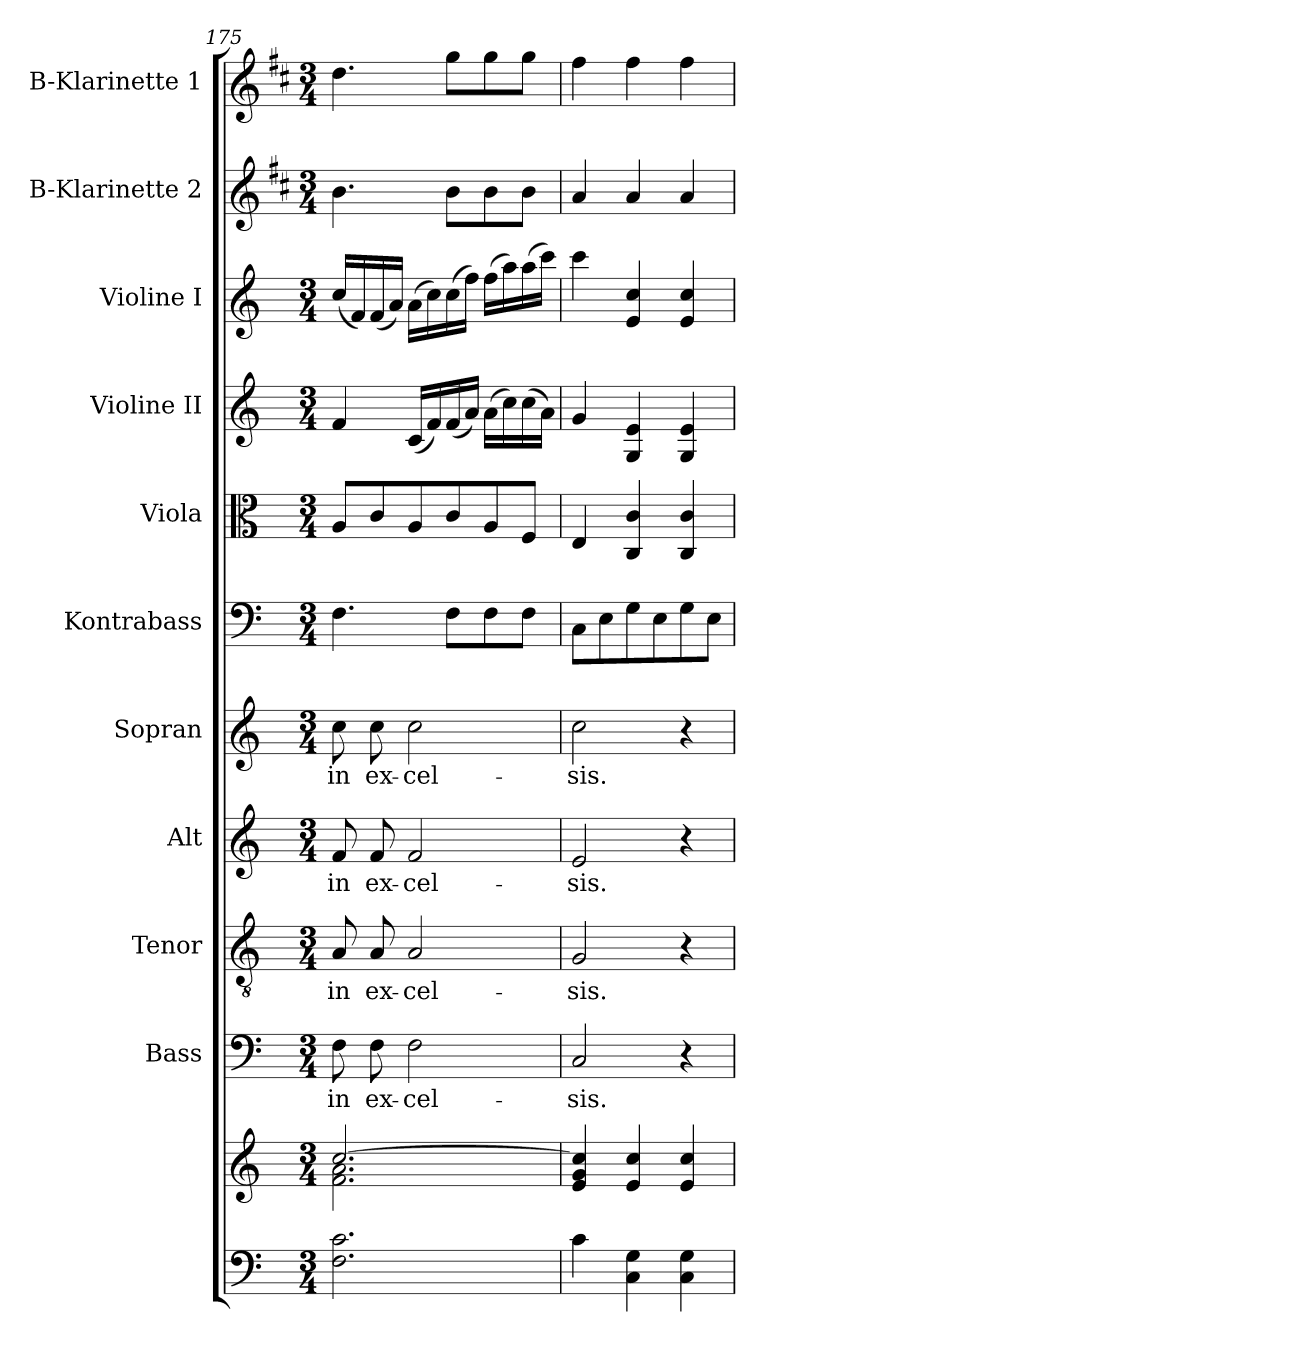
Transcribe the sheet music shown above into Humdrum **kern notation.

**kern	**kern	**kern	**text	**kern	**text	**kern	**text	**kern	**text	**kern	**kern	**kern	**kern	**kern	**kern
*part11	*part11	*part10	*part10	*part9	*part9	*part8	*part8	*part7	*part7	*part6	*part5	*part4	*part3	*part2	*part1
*staff12	*staff11	*staff10	*staff10	*staff9	*staff9	*staff8	*staff8	*staff7	*staff7	*staff6	*staff5	*staff4	*staff3	*staff2	*staff1
*	*	*I"Bass	*	*I"Tenor	*	*I"Alt	*	*I"Sopran	*	*I"Kontrabass	*I"Viola	*I"Violine II	*I"Violine I	*I"B-Klarinette 2	*I"B-Klarinette 1
*	*	*I'B.	*	*I'T.	*	*I'A.	*	*I'S.	*	*I'Kb.	*I'Vla.	*I'Vl. II	*I'Vl. I	*I'B Kl. 2	*I'B Kl. 1
*clefF4	*clefG2	*clefF4	*	*clefGv2	*	*clefG2	*	*clefG2	*	*clefF4	*clefC3	*clefG2	*clefG2	*clefG2	*clefG2
*	*	*	*	*	*	*	*	*	*	*ITrd7c12	*	*	*	*ITrd1c2	*ITrd1c2
*k[]	*k[]	*k[]	*	*k[]	*	*k[]	*	*k[]	*	*k[]	*k[]	*k[]	*k[]	*k[]	*k[]
*C:	*C:	*C:	*	*C:	*	*C:	*	*C:	*	*C:	*C:	*C:	*C:	*C:	*C:
*M3/4	*M3/4	*M3/4	*	*M3/4	*	*M3/4	*	*M3/4	*	*M3/4	*M3/4	*M3/4	*M3/4	*M3/4	*M3/4
=175	=175	=175	=175	=175	=175	=175	=175	=175	=175	=175	=175	=175	=175	=175	=175
*	*^	*	*	*	*	*	*	*	*	*	*	*	*	*	*
!	!	!	!	!LO:LY:b	!	!LO:LY:b	!	!LO:LY:b	!	!LO:LY:b	!	!	!	!	!	!
2.F\ 2.c\	[>2.cc/	2.f\ 2.a\	8F\	in	8A/	in	8f/	in	8cc\	in	4.FF\	8A/L	4f/	(<16cc/LL	4.a\	4.cc\
.	.	.	.	.	.	.	.	.	.	.	.	.	.	16f/)	.	.
!	!	!	!	!LO:LY:b	!	!LO:LY:b	!	!LO:LY:b	!	!LO:LY:b	!	!	!	!	!	!
.	.	.	8F\	ex-	8A/	ex-	8f/	ex-	8cc\	ex-	.	8c/	.	(<16f/	.	.
.	.	.	.	.	.	.	.	.	.	.	.	.	.	16a/JJ)	.	.
!	!	!	!	!LO:LY:b	!	!LO:LY:b	!	!LO:LY:b	!	!LO:LY:b	!	!	!	!	!	!
.	.	.	2F\	-cel-	2A/	-cel-	2f/	-cel-	2cc\	-cel-	.	8A/	(<16c/LL	(>16a\LL	.	.
.	.	.	.	.	.	.	.	.	.	.	.	.	16f/)	16cc\)	.	.
.	.	.	.	.	.	.	.	.	.	.	8FF\L	8c/	(<16f/	(>16cc\	8a\L	8ff\L
.	.	.	.	.	.	.	.	.	.	.	.	.	16a/JJ)	16ff\JJ)	.	.
.	.	.	.	.	.	.	.	.	.	.	8FF\	8A/	(>16a\LL	(>16ff\LL	8a\	8ff\
.	.	.	.	.	.	.	.	.	.	.	.	.	16cc\)	16aa\)	.	.
.	.	.	.	.	.	.	.	.	.	.	8FF\J	8F/J	(>16cc\	(>16aa\	8a\J	8ff\J
.	.	.	.	.	.	.	.	.	.	.	.	.	16a\JJ)	16ccc\JJ)	.	.
*	*v	*v	*	*	*	*	*	*	*	*	*	*	*	*	*	*
=176	=176	=176	=176	=176	=176	=176	=176	=176	=176	=176	=176	=176	=176	=176	=176
!	!	!	!LO:LY:b	!	!LO:LY:b	!	!LO:LY:b	!	!LO:LY:b	!	!	!	!	!	!
4c\	4e/ 4g/ 4cc/]	2C/	-sis.	2G/	-sis.	2e/	-sis.	2cc\	-sis.	8CC\L	4E/	4g/	4ccc\	4g/	4ee\
.	.	.	.	.	.	.	.	.	.	8EE\	.	.	.	.	.
4C\ 4G\	4e/ 4cc/	.	.	.	.	.	.	.	.	8GG\	4C/ 4c/	4G/ 4e/	4e/ 4cc/	4g/	4ee\
.	.	.	.	.	.	.	.	.	.	8EE\	.	.	.	.	.
4C\ 4G\	4e/ 4cc/	4r	.	4r	.	4r	.	4r	.	8GG\	4C/ 4c/	4G/ 4e/	4e/ 4cc/	4g/	4ee\
.	.	.	.	.	.	.	.	.	.	8EE\J	.	.	.	.	.
=	=	=	=	=	=	=	=	=	=	=	=	=	=	=	=
*-	*-	*-	*-	*-	*-	*-	*-	*-	*-	*-	*-	*-	*-	*-	*-
